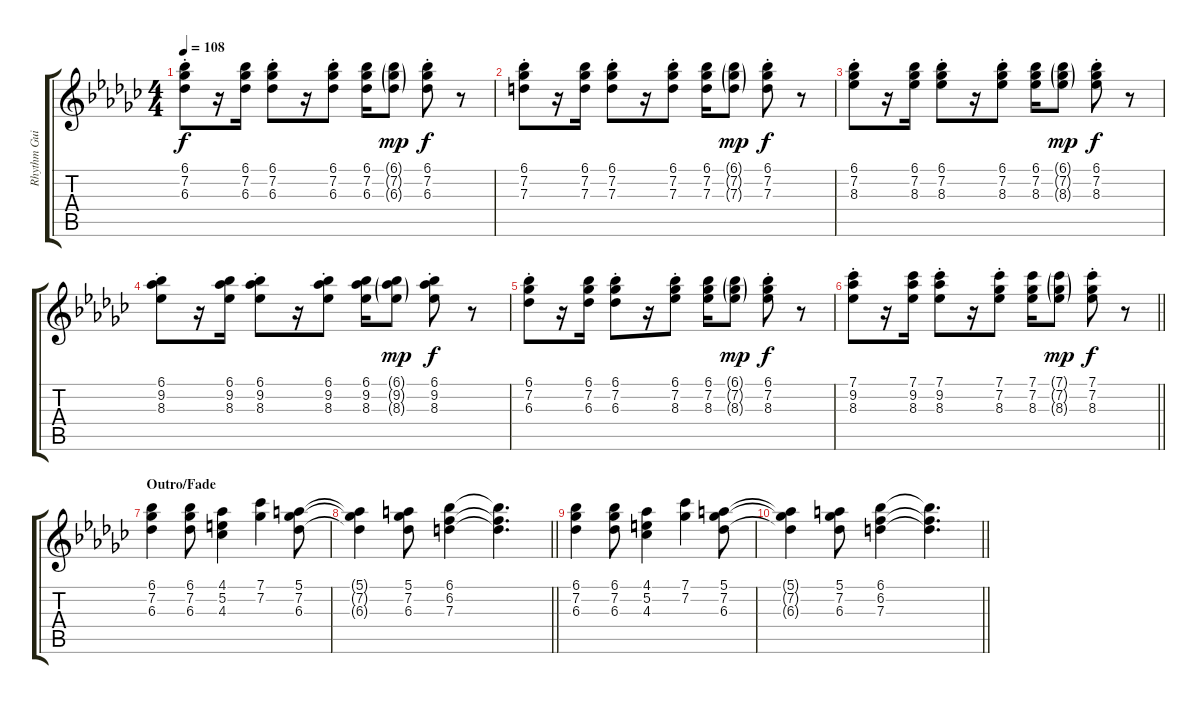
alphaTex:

\track ("Rhythm Guitar 2" "Rhythm Gui") {instrument electricguitarclean}
\staff {score tabs}
\tuning (E4 B3 G3 D3 A2 E2) {hide}
\ts (4 4)
\tempo 108
\clef g2
\ks gb
(6.1{st} 7.2{st} 6.3{st}).8{dy f} r.16 (6.1 7.2 6.3).16 (6.1{st} 7.2{st} 6.3{st}).8 r.16 (6.1{st} 7.2{st} 6.3{st}).8 (6.1 7.2 6.3).16 (6.1{g} 7.2{g} 6.3{g}).8{dy mp} (6.1{st} 7.2{st} 6.3{st}).8{dy f} r.8 |
(6.1{st} 7.2{st} 7.3{st}).8 r.16 (6.1 7.2 7.3).16 (6.1{st} 7.2{st} 7.3{st}).8 r.16 (6.1{st} 7.2{st} 7.3{st}).8 (6.1 7.2 7.3).16 (6.1{g} 7.2{g} 7.3{g}).8{dy mp} (6.1{st} 7.2{st} 7.3{st}).8{dy f} r.8 |
(6.1{st} 7.2{st} 8.3{st}).8 r.16 (6.1 7.2 8.3).16 (6.1{st} 7.2{st} 8.3{st}).8 r.16 (6.1{st} 7.2{st} 8.3{st}).8 (6.1 7.2 8.3).16 (6.1{g} 7.2{g} 8.3{g}).8{dy mp} (6.1{st} 7.2{st} 8.3{st}).8{dy f} r.8 |
(6.1{st} 9.2{st} 8.3{st}).8 r.16 (6.1 9.2 8.3).16 (6.1{st} 9.2{st} 8.3{st}).8 r.16 (6.1{st} 9.2{st} 8.3{st}).8 (6.1 9.2 8.3).16 (6.1{g} 9.2{g} 8.3{g}).8{dy mp} (6.1{st} 9.2{st} 8.3{st}).8{dy f} r.8 |
(6.1{st} 7.2{st} 6.3{st}).8 r.16 (6.1 7.2 6.3).16 (6.1{st} 7.2{st} 6.3{st}).8 r.16 (6.1{st} 7.2{st} 8.3{st}).8 (6.1 7.2 8.3).16 (6.1{g} 7.2{g} 8.3{g}).8{dy mp} (6.1{st} 7.2{st} 8.3{st}).8{dy f} r.8 |
\barLineRight lightlight
(7.1{st} 9.2{st} 8.3{st}).8 r.16 (7.1 9.2 8.3).16 (7.1{st} 9.2{st} 8.3{st}).8 r.16 (7.1{st} 7.2{st} 8.3{st}).8 (7.1 7.2 8.3).16 (7.1{g} 7.2{g} 8.3{g}).8{dy mp} (7.1{st} 7.2{st} 8.3{st}).8{dy f} r.8 |
\section ("" "Outro/Fade")
(6.1 7.2 6.3).4 (6.1 7.2 6.3).8 (4.1 5.2 4.3).4 (7.1 7.2).4 (5.1 7.2 6.3).8 |
\barLineRight lightlight
(5.1{t} 7.2{t} 6.3{t}).4 (5.1 7.2 6.3).8 (6.1 6.2 7.3).4 (6.1{t} 6.2{t} 7.3{t}).4{d} |
(6.1 7.2 6.3).4{volume 0} (6.1 7.2 6.3).8 (4.1 5.2 4.3).4 (7.1 7.2).4 (5.1 7.2 6.3).8 |
\barLineRight lightlight
(5.1{t} 7.2{t} 6.3{t}).4 (5.1 7.2 6.3).8 (6.1 6.2 7.3).4 (6.1{t} 6.2{t} 7.3{t}).4{d}
